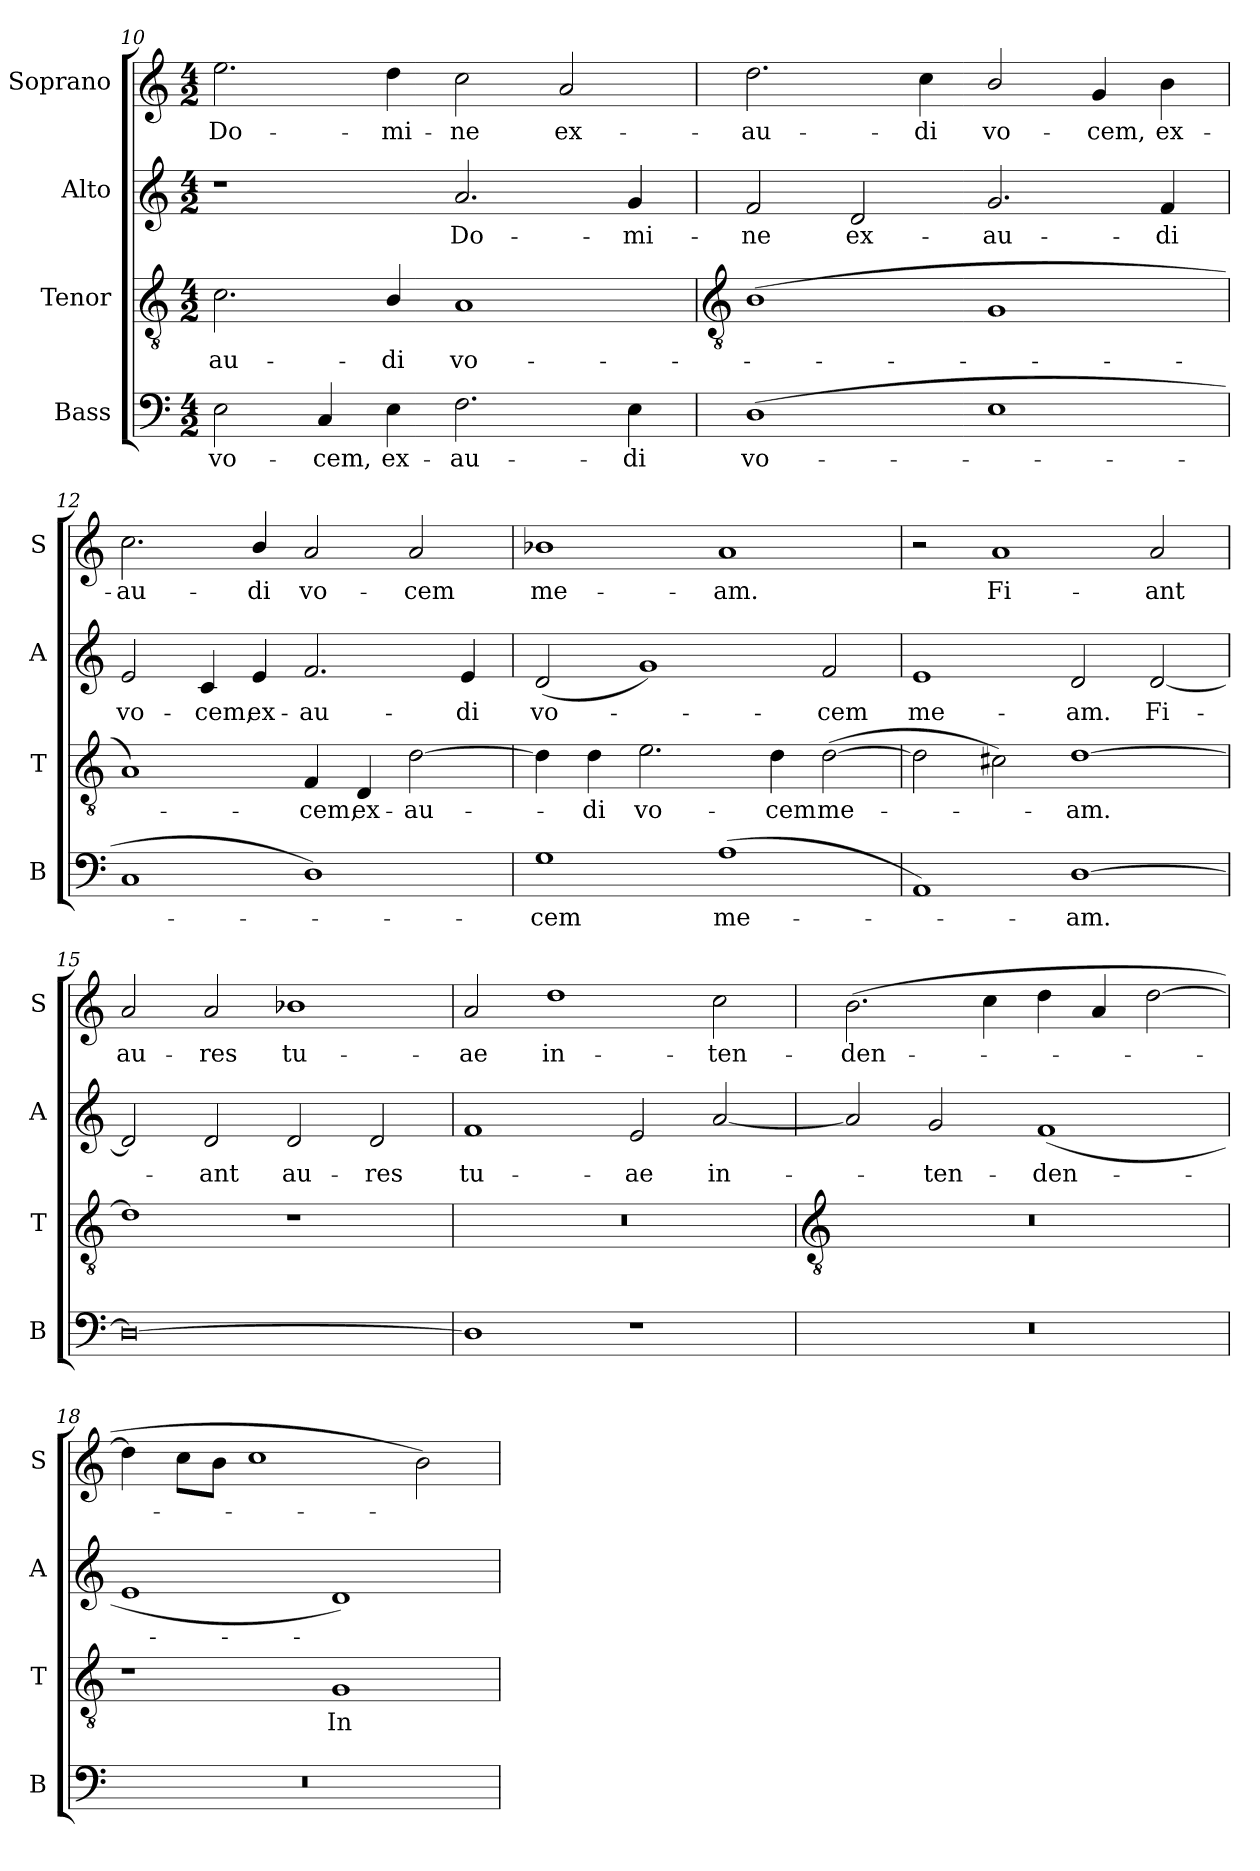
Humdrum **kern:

**kern	**text	**kern	**text	**kern	**text	**kern	**text
*part4	*part4	*part3	*part3	*part2	*part2	*part1	*part1
*staff4	*staff4	*staff3	*staff3	*staff2	*staff2	*staff1	*staff1
*I"Bass	*	*I"Tenor	*	*I"Alto	*	*I"Soprano	*
*I'B	*	*I'T	*	*I'A	*	*I'S	*
*clefF4	*	*clefGv2	*	*clefG2	*	*clefG2	*
*k[]	*	*k[]	*	*k[]	*	*k[]	*
*C:	*	*C:	*	*C:	*	*C:	*
*M4/2	*	*M4/2	*	*M4/2	*	*M4/2	*
=10	=10	=10	=10	=10	=10	=10	=10
!	!LO:LY:b	!	!LO:LY:b	!	!	!	!LO:LY:b
2E	vo-	2.c	-au-	1r	.	2.ee	Do-
!	!LO:LY:b	!	!	!	!	!	!
4C	-cem,	.	.	.	.	.	.
!	!LO:LY:b	!	!LO:LY:b	!	!	!	!LO:LY:b
4E	ex-	4B/	-di	.	.	4dd	-mi-
!	!LO:LY:b	!	!LO:LY:b	!	!LO:LY:b	!	!LO:LY:b
2.F	-au-	1A	vo-	2.a	Do-	2cc	-ne
!	!	!	!	!	!	!	!LO:LY:b
.	.	.	.	.	.	2a	ex-
!	!LO:LY:b	!	!	!	!LO:LY:b	!	!
4E	-di	.	.	4g	-mi-	.	.
!!LO:LB:g=z
=11	=11	=11	=11	=11	=11	=11	=11
*	*	*clefGv2	*	*	*	*	*
!	!LO:LY:b	!	!	!	!LO:LY:b	!	!LO:LY:b
(>1D	vo-	(>1B	.	2f	-ne	2.dd	-au-
!	!	!	!	!	!LO:LY:b	!	!
.	.	.	.	2d	ex-	.	.
!	!	!	!	!	!	!	!LO:LY:b
.	.	.	.	.	.	4cc	-di
!	!	!	!	!	!LO:LY:b	!	!LO:LY:b
1E	.	1G	.	2.g	-au-	2b/	vo-
!	!	!	!	!	!	!	!LO:LY:b
.	.	.	.	.	.	4g	-cem,
!	!	!	!	!	!LO:LY:b	!	!LO:LY:b
.	.	.	.	4f	-di	4b	ex-
=12	=12	=12	=12	=12	=12	=12	=12
!	!	!	!	!	!LO:LY:b	!	!LO:LY:b
1C	.	1A)	.	2e	vo-	2.cc	-au-
!	!	!	!	!	!LO:LY:b	!	!
.	.	.	.	4c	-cem,	.	.
!	!	!	!	!	!LO:LY:b	!	!LO:LY:b
.	.	.	.	4e	ex-	4b/	-di
!	!	!	!LO:LY:b	!	!LO:LY:b	!	!LO:LY:b
1D)	.	4F	cem,	2.f	-au-	2a	vo-
!	!	!	!LO:LY:b	!	!	!	!
.	.	4D	ex-	.	.	.	.
!	!	!	!LO:LY:b	!	!	!	!LO:LY:b
.	.	[2d	-au-	.	.	2a	-cem
!	!	!	!	!	!LO:LY:b	!	!
.	.	.	.	4e	-di	.	.
=13	=13	=13	=13	=13	=13	=13	=13
!	!LO:LY:b	!	!	!	!LO:LY:b	!	!LO:LY:b
1G	cem	4d]	.	(<2d	vo-	1b-X	me-
!	!	!	!LO:LY:b	!	!	!	!
.	.	4d	di	.	.	.	.
!	!	!	!LO:LY:b	!	!	!	!
.	.	2.e	vo-	1g)	.	.	.
!	!LO:LY:b	!	!	!	!	!	!LO:LY:b
(<1A	me-	.	.	.	.	1a	-am.
!	!	!	!LO:LY:b	!	!	!	!
.	.	4d	-cem	.	.	.	.
!	!	!	!LO:LY:b	!	!LO:LY:b	!	!
.	.	(>[2d	me-	2f	cem	.	.
=14	=14	=14	=14	=14	=14	=14	=14
!	!	!	!	!	!LO:LY:b	!	!
1AA)	.	2d]	.	1e	me-	2r	.
!	!	!	!	!	!	!	!LO:LY:b
.	.	2c#X)	.	.	.	1a	Fi-
!	!LO:LY:b	!	!LO:LY:b	!	!LO:LY:b	!	!
[1D	am.	[1d	am.	2d	-am.	.	.
!	!	!	!	!	!LO:LY:b	!	!LO:LY:b
.	.	.	.	[2d	Fi-	2a	-ant
=15	=15	=15	=15	=15	=15	=15	=15
!	!	!	!	!	!	!	!LO:LY:b
0D_	.	1d]	.	2d]	.	2a	au-
!	!	!	!	!	!LO:LY:b	!	!LO:LY:b
.	.	.	.	2d	ant	2a	-res
!	!	!	!	!	!LO:LY:b	!	!LO:LY:b
.	.	1r	.	2d	au-	1b-X	tu-
!	!	!	!	!	!LO:LY:b	!	!
.	.	.	.	2d	-res	.	.
=16	=16	=16	=16	=16	=16	=16	=16
!	!	!	!	!	!LO:LY:b	!	!LO:LY:b
1D]	.	0r	.	1f	tu-	2a	-ae
!	!	!	!	!	!	!	!LO:LY:b
.	.	.	.	.	.	1dd	in-
!	!	!	!	!	!LO:LY:b	!	!
1r	.	.	.	2e	-ae	.	.
!	!	!	!	!	!LO:LY:b	!	!LO:LY:b
.	.	.	.	[2a	in-	2cc	-ten-
!!LO:LB:g=z
=17	=17	=17	=17	=17	=17	=17	=17
*	*	*clefGv2	*	*	*	*	*
!	!	!	!	!	!	!	!LO:LY:b
0r	.	0r	.	2a]	.	(>2.b	-den-
!	!	!	!	!	!LO:LY:b	!	!
.	.	.	.	2g	ten-	.	.
.	.	.	.	.	.	4cc	.
!	!	!	!	!	!LO:LY:b	!	!
.	.	.	.	(<1f	-den-	4dd	.
.	.	.	.	.	.	4a	.
.	.	.	.	.	.	[2dd	.
=18	=18	=18	=18	=18	=18	=18	=18
0r	.	1r	.	1e	.	4dd]	.
.	.	.	.	.	.	8ccL	.
.	.	.	.	.	.	8bJ	.
.	.	.	.	.	.	1cc	.
!	!	!	!LO:LY:b	!	!	!	!
.	.	1G	In	1d)	.	.	.
.	.	.	.	.	.	2b)	.
=	=	=	=	=	=	=	=
*-	*-	*-	*-	*-	*-	*-	*-
